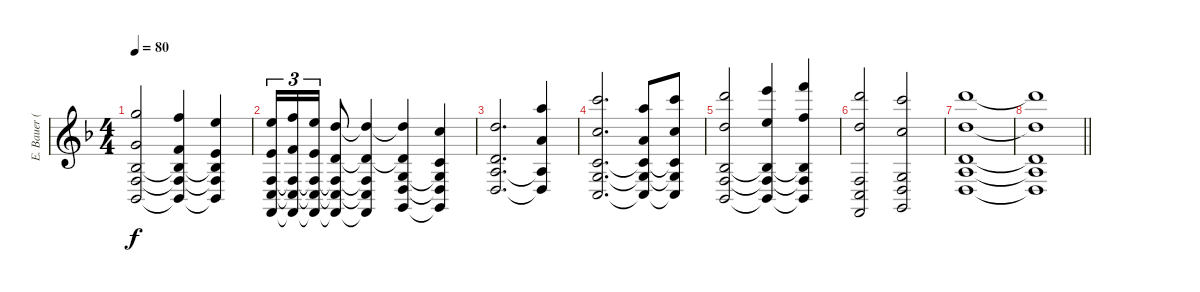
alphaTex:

\track ("E. Bauer (Keyboard)" "E. Bauer (") {instrument stringensemble1}
\staff {score}
\tuning (E4 B3 G3 D3 A2 E2 B1) {hide}
\ts (4 4)
\tempo 80
\clef g2
\ks dminor
(15.1 12.3 8.4 8.5 6.6).2{dy f} (13.1 10.3 8.4{t} 8.5{t} 6.6{t}).4 (12.1 9.3 8.4{t} 8.5{t} 6.6{t}).4 |
(12.1 9.3 3.4 3.5 1.6).16{tu (3 2)} (13.1 10.3 3.4{t} 3.5{t} 1.6{t}).16{tu (3 2)} (12.1 9.3 3.4{t} 3.5{t} 1.6{t}).16{tu (3 2)} (10.1 7.3 3.4{t} 3.5{t} 1.6{t}).8 (10.1{t} 7.3{t} 3.4{t} 3.5{t} 1.6{t}).4 (10.1{t} 7.3{t} 5.4 5.5 3.6).4 (8.1 5.3 5.4{t} 5.5{t} 3.6{t}).4 |
(10.1 7.3 12.5 10.6).2{d} (17.1 14.3 12.5{t} 10.6{t}).4 |
(20.1 17.3 10.4 10.5 8.6).2{d} (17.1 14.3 10.4{t} 10.5{t} 8.6{t}).8 (20.1 17.3 10.4{t} 10.5{t} 8.6{t}).8 |
(22.1 19.3 8.4 8.5 6.6).2 (24.1 21.3 8.4{t} 8.5{t} 6.6{t}).4 (25.1 22.3 8.4{t} 8.5{t} 6.6{t}).4 |
(22.1 19.3 3.4 3.5 1.6).2 (20.1 17.3 5.4 5.5 3.6).2 |
(22.1 19.3 12.4 12.5 10.6).1 |
\barLineRight lightlight
(22.1{t} 19.3{t} 12.4{t} 12.5{t} 10.6{t}).1
